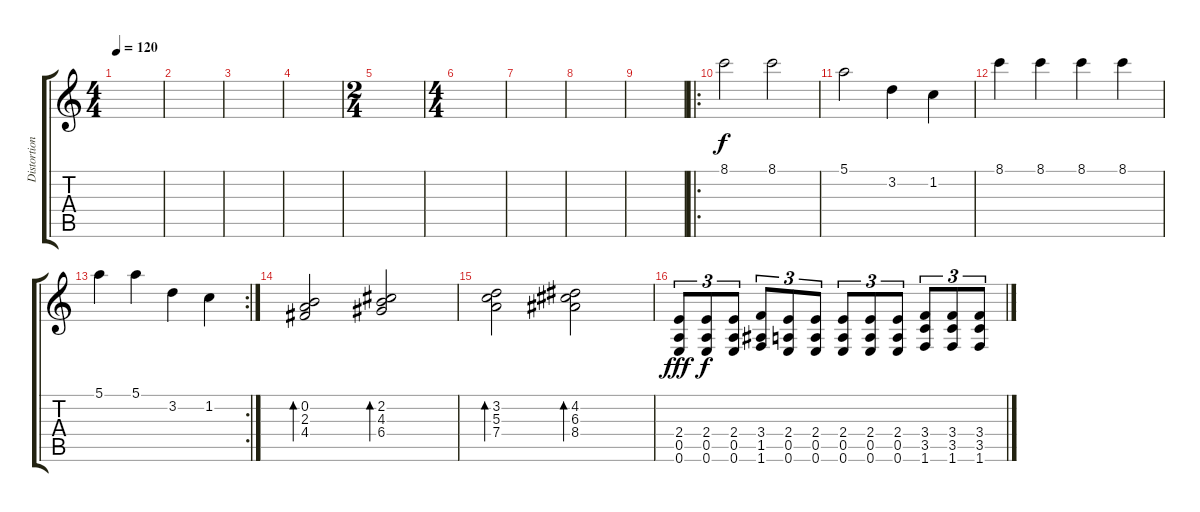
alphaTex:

\track ("Distortion and Clean" "Distortion") {instrument electricguitarclean}
\staff {score tabs}
\tuning (E4 B3 G3 D3 A2 E2) {hide}
\ts (4 4)
\tempo 120
\clef g2
\ks c
|
|
|
|
\ts (2 4)
|
\ts (4 4)
|
|
|
|
\ro
8.1.2 8.1.2 |
5.1.2 3.2.4 1.2.4 |
8.1.4 8.1.4 8.1.4 8.1.4 |
\rc 2
5.1.4 5.1.4 3.2.4 1.2.4 |
(0.2 2.3 4.4).2{bd 120} (2.2 4.3 6.4).2{bd 120} |
(3.2 5.3 7.4).2{bd 120} (4.2 6.3 8.4).2{bd 120} |
(2.4 0.5 0.6).8{tu (3 2) dy fff instrument overdrivenguitar} (2.4 0.5 0.6).8{tu (3 2) dy f} (2.4 0.5 0.6).8{tu (3 2)} (3.4 1.5 1.6).8{tu (3 2)} (2.4 0.5 0.6).8{tu (3 2)} (2.4 0.5 0.6).8{tu (3 2)} (2.4 0.5 0.6).8{tu (3 2)} (2.4 0.5 0.6).8{tu (3 2)} (2.4 0.5 0.6).8{tu (3 2)} (3.4 3.5 1.6).8{tu (3 2)} (3.4 3.5 1.6).8{tu (3 2)} (3.4 3.5 1.6).8{tu (3 2)}
